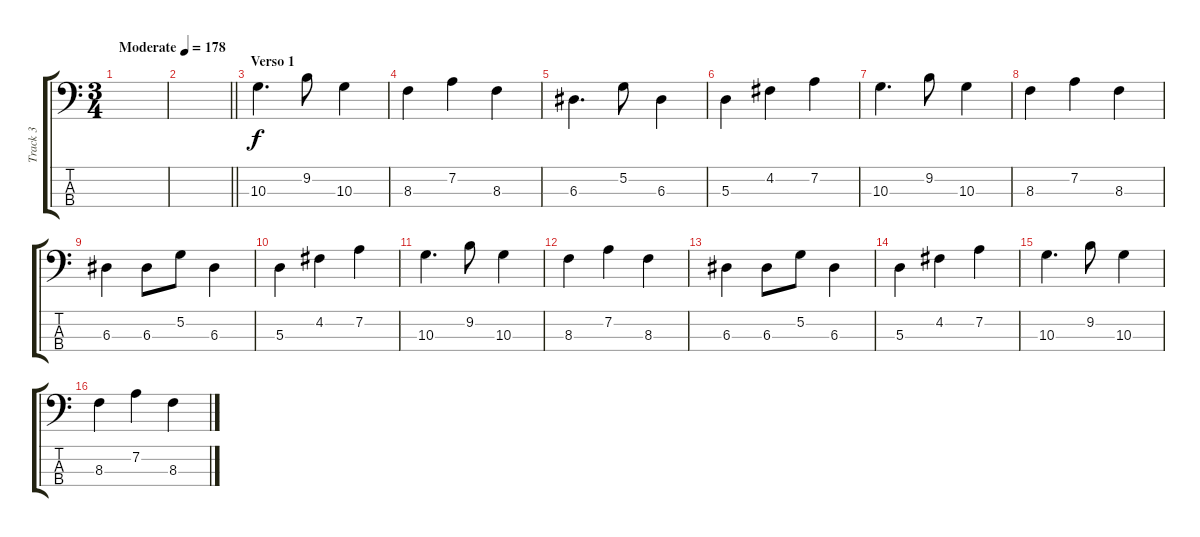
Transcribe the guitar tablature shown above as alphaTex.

\track ("Track 3" "Track 3") {instrument electricbassfinger}
\staff {score tabs}
\tuning (G2 D2 A1 E1) {hide}
\ts (3 4)
\tempo (178 "Moderate")
\clef f4
\ks c
|
\barLineRight lightlight
|
\section ("" "Verso 1")
10.3.4{d} 9.2.8 10.3.4 |
8.3.4 7.2.4 8.3.4 |
6.3.4{d} 5.2.8 6.3.4 |
5.3.4 4.2.4 7.2.4 |
10.3.4{d} 9.2.8 10.3.4 |
8.3.4 7.2.4 8.3.4 |
6.3.4 6.3.8 5.2.8 6.3.4 |
5.3.4 4.2.4 7.2.4 |
10.3.4{d} 9.2.8 10.3.4 |
8.3.4 7.2.4 8.3.4 |
6.3.4 6.3.8 5.2.8 6.3.4 |
5.3.4 4.2.4 7.2.4 |
10.3.4{d} 9.2.8 10.3.4 |
8.3.4 7.2.4 8.3.4
